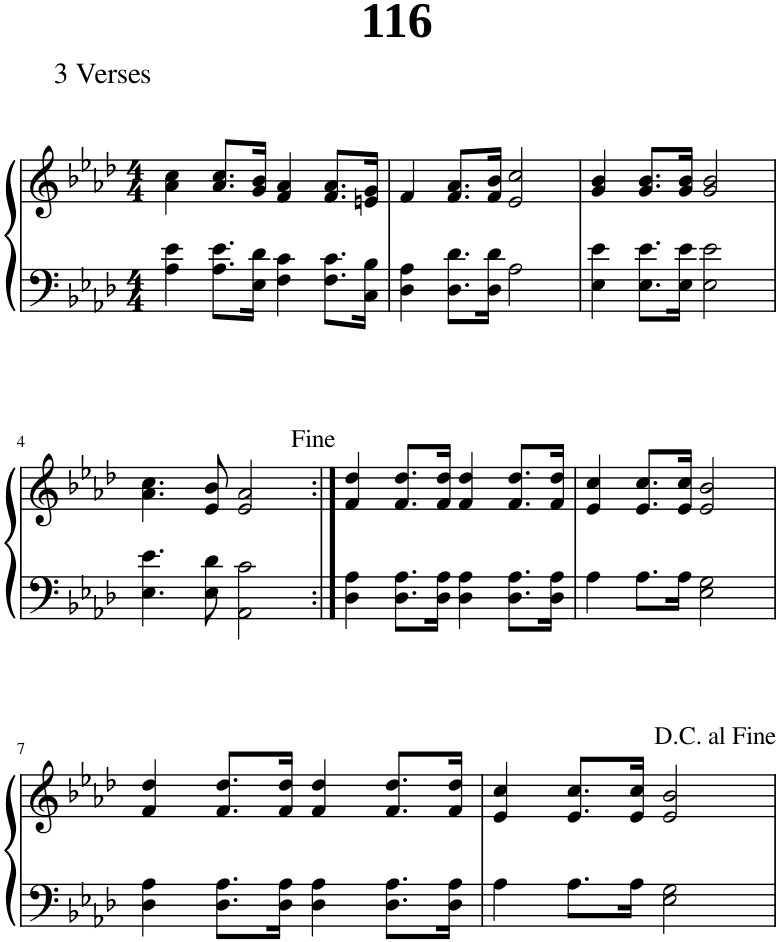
**kern	**kern
*part1	*part1
*staff2	*staff1
*I"Piano	*
*I'Pno.	*
*clefF4	*clefG2
*k[b-e-a-d-]	*k[b-e-a-d-]
*M4/4	*M4/4
=1	=1
4A-\ 4e-\	4a-\ 4cc\
8.A-\ 8.e-\L	8.a-/ 8.cc/L
16E-\ 16d-\Jk	16g/ 16b-/Jk
4F\ 4c\	4f/ 4a-/
8.F\ 8.c\L	8.f/ 8.a-/L
16C\ 16B-\Jk	16en/ 16g/Jk
=2	=2
4D-\ 4A-\	4f/
8.D-\ 8.d-\L	8.f/ 8.a-/L
16D-\ 16d-\Jk	16f/ 16b-/Jk
2A-\	2e-/ 2cc/
=3	=3
4E-\ 4e-\	4g/ 4b-/
8.E-\ 8.e-\L	8.g/ 8.b-/L
16E-\ 16e-\Jk	16g/ 16b-/Jk
2E-\ 2e-\	2g/ 2b-/
!!LO:LB:g=z
=4	=4
4.E-\ 4.e-\	4.a-\ 4.cc\
8E-\ 8d-\	8e-/ 8b-/
2AA-\ 2c\	2e-/ 2a-/
=5:|!	=5:|!
4D-\ 4A-\	4f/ 4dd-/
8.D-\ 8.A-\L	8.f/ 8.dd-/L
16D-\ 16A-\Jk	16f/ 16dd-/Jk
4D-\ 4A-\	4f/ 4dd-/
8.D-\ 8.A-\L	8.f/ 8.dd-/L
16D-\ 16A-\Jk	16f/ 16dd-/Jk
=6	=6
4A-\	4e-/ 4cc/
8.A-\L	8.e-/ 8.cc/L
16A-\Jk	16e-/ 16cc/Jk
2E-\ 2G\	2e-/ 2b-/
!!LO:LB:g=z
=7	=7
4D-\ 4A-\	4f/ 4dd-/
8.D-\ 8.A-\L	8.f/ 8.dd-/L
16D-\ 16A-\Jk	16f/ 16dd-/Jk
4D-\ 4A-\	4f/ 4dd-/
8.D-\ 8.A-\L	8.f/ 8.dd-/L
16D-\ 16A-\Jk	16f/ 16dd-/Jk
=8	=8
4A-\	4e-/ 4cc/
8.A-\L	8.e-/ 8.cc/L
16A-\Jk	16e-/ 16cc/Jk
2E-\ 2G\	2e-/ 2b-/
=	=
*-	*-
